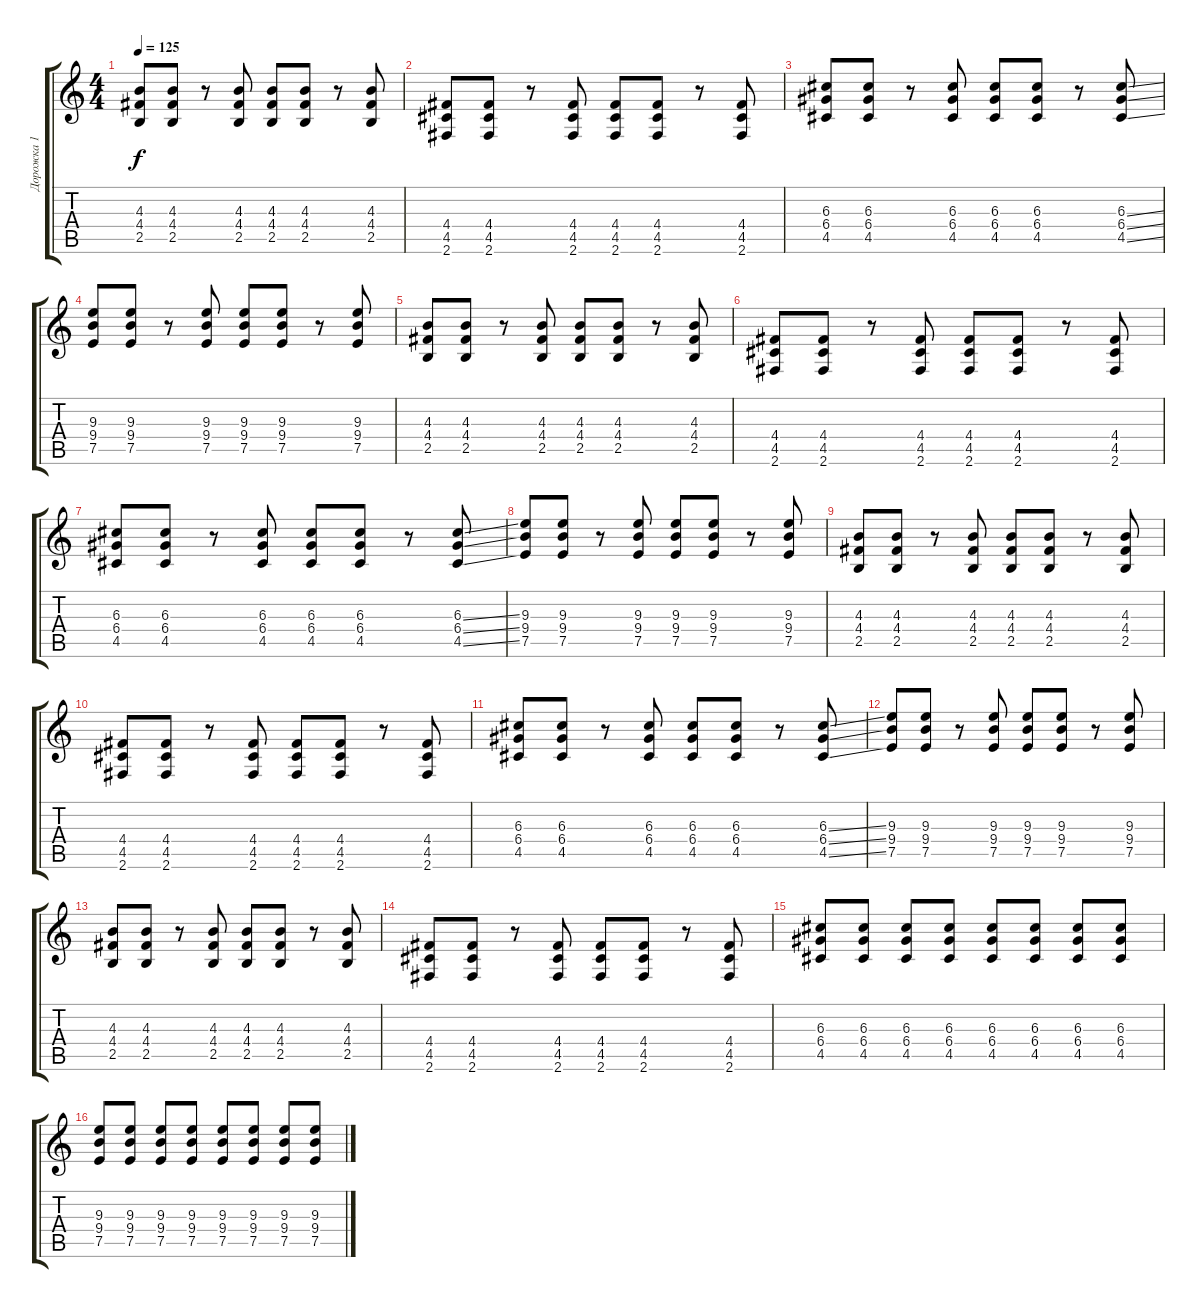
\track ("Дорожка 1" "Дорожка 1") {instrument electricguitarclean}
\staff {score tabs}
\tuning (E4 B3 G3 D3 A2 E2) {hide}
\ts (4 4)
\tempo 125
\clef g2
\ks c
(4.3 4.4 2.5).8{dy f} (4.3 4.4 2.5).8 r.8 (4.3 4.4 2.5).8 (4.3 4.4 2.5).8 (4.3 4.4 2.5).8 r.8 (4.3 4.4 2.5).8 |
(4.4 4.5 2.6).8 (4.4 4.5 2.6).8 r.8 (4.4 4.5 2.6).8 (4.4 4.5 2.6).8 (4.4 4.5 2.6).8 r.8 (4.4 4.5 2.6).8 |
(6.3 6.4 4.5).8 (6.3 6.4 4.5).8 r.8 (6.3 6.4 4.5).8 (6.3 6.4 4.5).8 (6.3 6.4 4.5).8 r.8 (6.3{ss} 6.4{ss} 4.5{ss}).8 |
(9.3 9.4 7.5).8 (9.3 9.4 7.5).8 r.8 (9.3 9.4 7.5).8 (9.3 9.4 7.5).8 (9.3 9.4 7.5).8 r.8 (9.3 9.4 7.5).8 |
(4.3 4.4 2.5).8 (4.3 4.4 2.5).8 r.8 (4.3 4.4 2.5).8 (4.3 4.4 2.5).8 (4.3 4.4 2.5).8 r.8 (4.3 4.4 2.5).8 |
(4.4 4.5 2.6).8 (4.4 4.5 2.6).8 r.8 (4.4 4.5 2.6).8 (4.4 4.5 2.6).8 (4.4 4.5 2.6).8 r.8 (4.4 4.5 2.6).8 |
(6.3 6.4 4.5).8 (6.3 6.4 4.5).8 r.8 (6.3 6.4 4.5).8 (6.3 6.4 4.5).8 (6.3 6.4 4.5).8 r.8 (6.3{ss} 6.4{ss} 4.5{ss}).8 |
(9.3 9.4 7.5).8 (9.3 9.4 7.5).8 r.8 (9.3 9.4 7.5).8 (9.3 9.4 7.5).8 (9.3 9.4 7.5).8 r.8 (9.3 9.4 7.5).8 |
(4.3 4.4 2.5).8 (4.3 4.4 2.5).8 r.8 (4.3 4.4 2.5).8 (4.3 4.4 2.5).8 (4.3 4.4 2.5).8 r.8 (4.3 4.4 2.5).8 |
(4.4 4.5 2.6).8 (4.4 4.5 2.6).8 r.8 (4.4 4.5 2.6).8 (4.4 4.5 2.6).8 (4.4 4.5 2.6).8 r.8 (4.4 4.5 2.6).8 |
(6.3 6.4 4.5).8 (6.3 6.4 4.5).8 r.8 (6.3 6.4 4.5).8 (6.3 6.4 4.5).8 (6.3 6.4 4.5).8 r.8 (6.3{ss} 6.4{ss} 4.5{ss}).8 |
(9.3 9.4 7.5).8 (9.3 9.4 7.5).8 r.8 (9.3 9.4 7.5).8 (9.3 9.4 7.5).8 (9.3 9.4 7.5).8 r.8 (9.3 9.4 7.5).8 |
(4.3 4.4 2.5).8 (4.3 4.4 2.5).8 r.8 (4.3 4.4 2.5).8 (4.3 4.4 2.5).8 (4.3 4.4 2.5).8 r.8 (4.3 4.4 2.5).8 |
(4.4 4.5 2.6).8 (4.4 4.5 2.6).8 r.8 (4.4 4.5 2.6).8 (4.4 4.5 2.6).8 (4.4 4.5 2.6).8 r.8 (4.4 4.5 2.6).8 |
(6.3 6.4 4.5).8 (6.3 6.4 4.5).8 (6.3 6.4 4.5).8 (6.3 6.4 4.5).8 (6.3 6.4 4.5).8 (6.3 6.4 4.5).8 (6.3 6.4 4.5).8 (6.3 6.4 4.5).8 |
(9.3 9.4 7.5).8 (9.3 9.4 7.5).8 (9.3 9.4 7.5).8 (9.3 9.4 7.5).8 (9.3 9.4 7.5).8 (9.3 9.4 7.5).8 (9.3 9.4 7.5).8 (9.3 9.4 7.5).8
